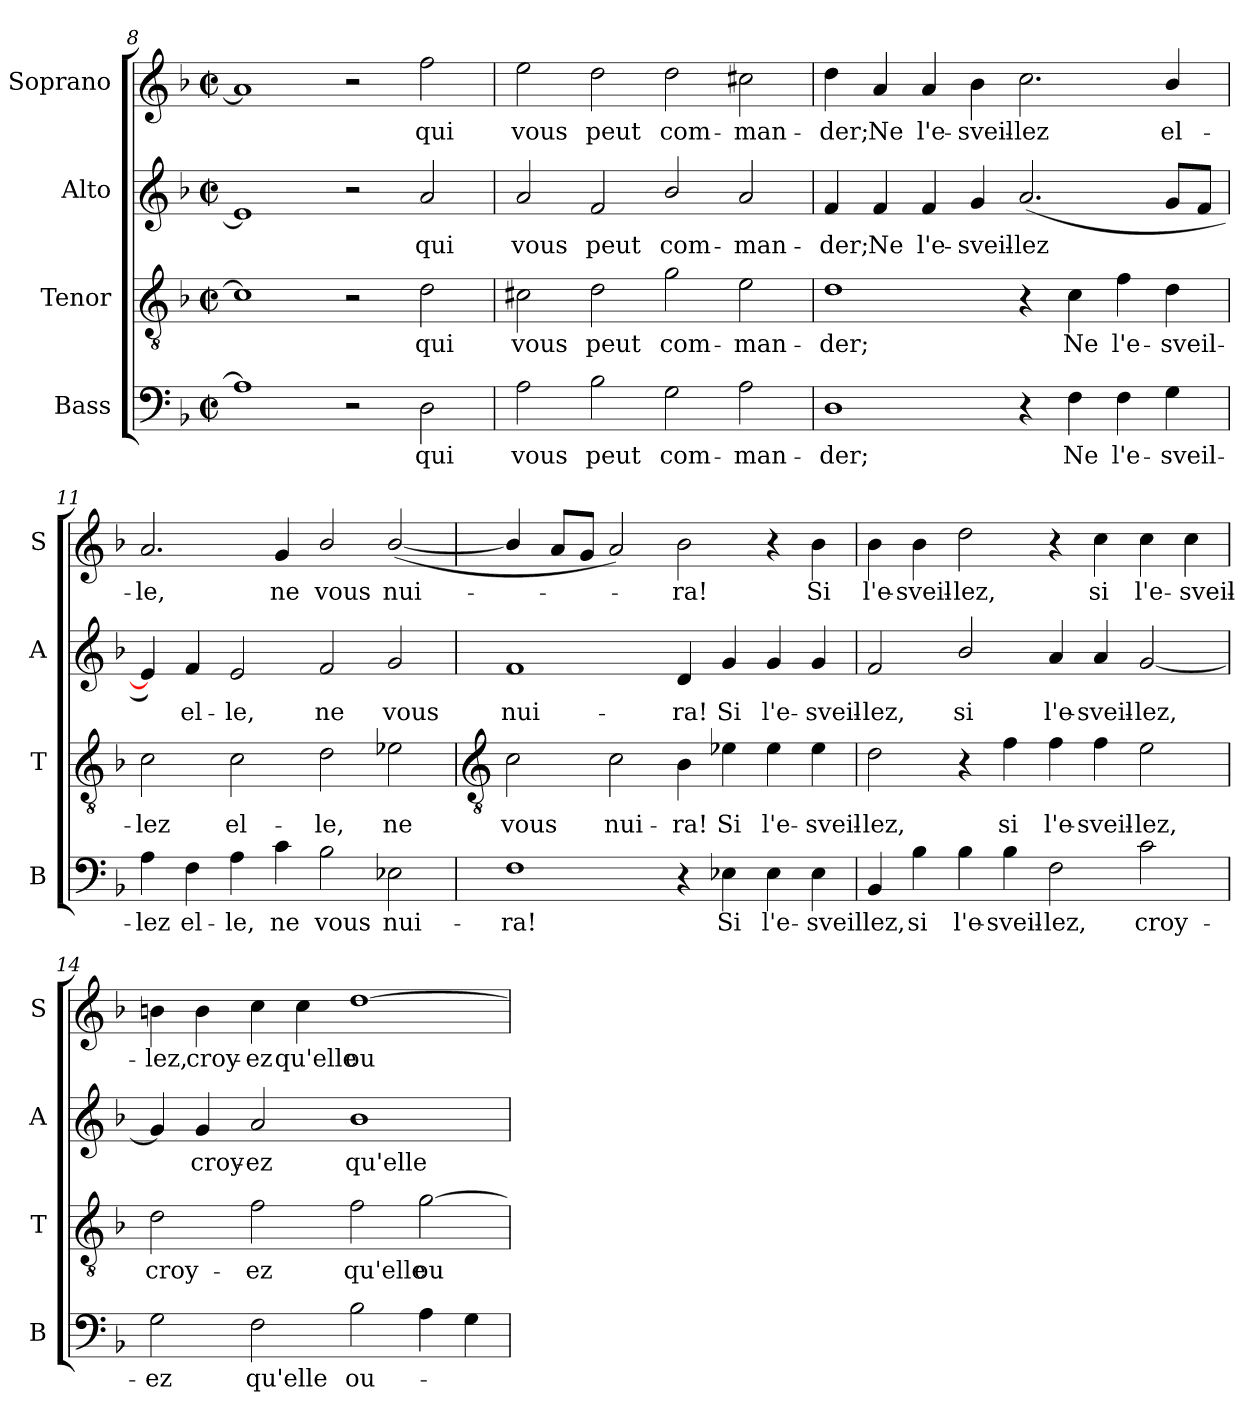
**kern	**text	**kern	**text	**kern	**text	**kern	**text
*part4	*part4	*part3	*part3	*part2	*part2	*part1	*part1
*staff4	*staff4	*staff3	*staff3	*staff2	*staff2	*staff1	*staff1
*I"Bass	*	*I"Tenor	*	*I"Alto	*	*I"Soprano	*
*I'B	*	*I'T	*	*I'A	*	*I'S	*
*clefF4	*	*clefGv2	*	*clefG2	*	*clefG2	*
*k[b-]	*	*k[b-]	*	*k[b-]	*	*k[b-]	*
*F:	*	*F:	*	*F:	*	*F:	*
*M4/2	*	*M4/2	*	*M4/2	*	*M4/2	*
*met(c|)	*	*met(c|)	*	*met(c|)	*	*met(c|)	*
=8	=8	=8	=8	=8	=8	=8	=8
1A]	.	1c#]	.	1e]	.	1a]	.
2r	.	2r	.	2r	.	2r	.
!	!LO:LY:b	!	!LO:LY:b	!	!LO:LY:b	!	!LO:LY:b
2D	qui	2d	qui	2a	qui	2ff	qui
=9	=9	=9	=9	=9	=9	=9	=9
!	!LO:LY:b	!	!LO:LY:b	!	!LO:LY:b	!	!LO:LY:b
2A	vous	2c#X	vous	2a	vous	2ee	vous
!	!LO:LY:b	!	!LO:LY:b	!	!LO:LY:b	!	!LO:LY:b
2B-	peut	2d	peut	2f	peut	2dd	peut
!	!LO:LY:b	!	!LO:LY:b	!	!LO:LY:b	!	!LO:LY:b
2G	com-	2g	com-	2b-/	com-	2dd	com-
!	!LO:LY:b	!	!LO:LY:b	!	!LO:LY:b	!	!LO:LY:b
2A	-man-	2e	-man-	2a	-man-	2cc#X	-man-
=10	=10	=10	=10	=10	=10	=10	=10
!	!LO:LY:b	!	!LO:LY:b	!	!LO:LY:b	!	!LO:LY:b
1D	-der;	1d	-der;	4f	-der;	4dd	-der;
!	!	!	!	!	!LO:LY:b	!	!LO:LY:b
.	.	.	.	4f	Ne	4a	Ne
!	!	!	!	!	!LO:LY:b	!	!LO:LY:b
.	.	.	.	4f	l'e-	4a	l'e-
!	!	!	!	!	!LO:LY:b	!	!LO:LY:b
.	.	.	.	4g	-sveil-	4b-	-sveil-
!	!	!	!	!	!LO:LY:b	!	!LO:LY:b
4r	.	4r	.	(<2.a	-lez	2.cc	-lez
!	!LO:LY:b	!	!LO:LY:b	!	!	!	!
4F	Ne	4c	Ne	.	.	.	.
!	!LO:LY:b	!	!LO:LY:b	!	!	!	!
4F	l'e-	4f	l'e-	.	.	.	.
!	!LO:LY:b	!	!LO:LY:b	!	!	!	!LO:LY:b
4G	-sveil-	4d	-sveil-	8gL	.	4b-/	el-
.	.	.	.	8fJ	.	.	.
=11	=11	=11	=11	=11	=11	=11	=11
!	!LO:LY:b	!	!LO:LY:b	!	!	!	!LO:LY:b
4A	-lez	2c	-lez	4e])	.	2.a	-le,
!	!LO:LY:b	!	!	!	!LO:LY:b	!	!
4F	el-	.	.	4f	el-	.	.
!	!LO:LY:b	!	!LO:LY:b	!	!LO:LY:b	!	!
4A	-le,	2c	el-	2e	-le,	.	.
!	!LO:LY:b	!	!	!	!	!	!LO:LY:b
4c	ne	.	.	.	.	4g	ne
!	!LO:LY:b	!	!LO:LY:b	!	!LO:LY:b	!	!LO:LY:b
2B-	vous	2d	-le,	2f	ne	2b-/	vous
!	!LO:LY:b	!	!LO:LY:b	!	!LO:LY:b	!	!LO:LY:b
2E-X	nui-	2e-X	ne	2g	vous	(<[2b-/	nui-
!!LO:LB:g=z
=12	=12	=12	=12	=12	=12	=12	=12
*	*	*clefGv2	*	*	*	*	*
!	!LO:LY:b	!	!LO:LY:b	!	!LO:LY:b	!	!
1F	-ra!	2c	vous	1f	nui-	4b-/]	.
.	.	.	.	.	.	8aL	.
.	.	.	.	.	.	8gJ	.
!	!	!	!LO:LY:b	!	!	!	!
.	.	2c	nui-	.	.	2a)	.
!	!	!	!LO:LY:b	!	!LO:LY:b	!	!LO:LY:b
4r	.	4B-	-ra!	4d	-ra!	2b-	ra!
!	!LO:LY:b	!	!LO:LY:b	!	!LO:LY:b	!	!
4E-X	Si	4e-X	Si	4g	Si	.	.
!	!LO:LY:b	!	!LO:LY:b	!	!LO:LY:b	!	!
4E-	l'e-	4e-	l'e-	4g	l'e-	4r	.
!	!LO:LY:b	!	!LO:LY:b	!	!LO:LY:b	!	!LO:LY:b
4E-	-sveil	4e-	-sveil-	4g	-sveil-	4b-	Si
=13	=13	=13	=13	=13	=13	=13	=13
!	!LO:LY:b	!	!LO:LY:b	!	!LO:LY:b	!	!LO:LY:b
4BB-	lez,	2d	-lez,	2f	-lez,	4b-	l'e-
!	!LO:LY:b	!	!	!	!	!	!LO:LY:b
4B-	si	.	.	.	.	4b-	-sveil-
!	!LO:LY:b	!	!	!	!LO:LY:b	!	!LO:LY:b
4B-	l'e-	4r	.	2b-/	si	2dd	-lez,
!	!LO:LY:b	!	!LO:LY:b	!	!	!	!
4B-	-sveil-	4f	si	.	.	.	.
!	!LO:LY:b	!	!LO:LY:b	!	!LO:LY:b	!	!
2F	-lez,	4f	l'e-	4a	l'e-	4r	.
!	!	!	!LO:LY:b	!	!LO:LY:b	!	!LO:LY:b
.	.	4f	-sveil-	4a	-sveil-	4cc	si
!	!LO:LY:b	!	!LO:LY:b	!	!LO:LY:b	!	!LO:LY:b
2c	croy-	2e	-lez,	[2g	-lez,	4cc	l'e-
!	!	!	!	!	!	!	!LO:LY:b
.	.	.	.	.	.	4cc	-sveil-
=14	=14	=14	=14	=14	=14	=14	=14
!	!LO:LY:b	!	!LO:LY:b	!	!	!	!LO:LY:b
2G	-ez	2d	croy-	4g]	.	4bn	-lez,
!	!	!	!	!	!LO:LY:b	!	!LO:LY:b
.	.	.	.	4g	croy-	4b	croy-
!	!LO:LY:b	!	!LO:LY:b	!	!LO:LY:b	!	!LO:LY:b
2F	qu'elle	2f	-ez	2a	-ez	4cc	-ez
!	!	!	!	!	!	!	!LO:LY:b
.	.	.	.	.	.	4cc	qu'elle
!	!LO:LY:b	!	!LO:LY:b	!	!LO:LY:b	!	!LO:LY:b
2B-	ou-	2f	qu'elle	1b-	qu'elle	[1dd	ou-
!	!	!	!LO:LY:b	!	!	!	!
4A	.	[2g	ou-	.	.	.	.
4G	.	.	.	.	.	.	.
=	=	=	=	=	=	=	=
*-	*-	*-	*-	*-	*-	*-	*-
